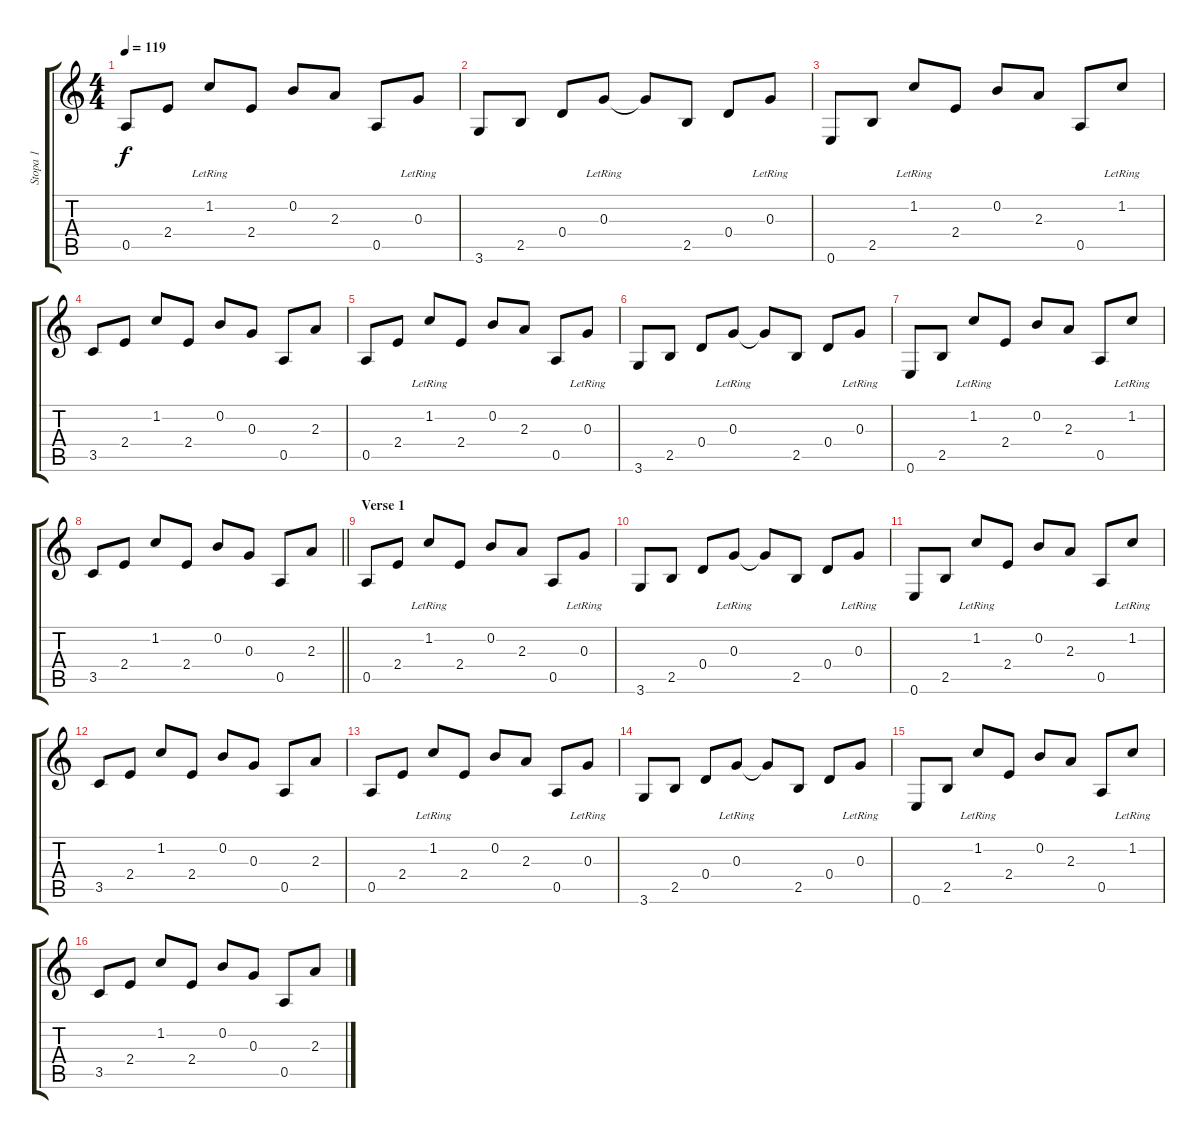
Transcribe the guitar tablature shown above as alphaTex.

\track ("Stopa 1" "Stopa 1") {instrument acousticguitarsteel}
\staff {score tabs}
\tuning (E4 B3 G3 D3 A2 E2) {hide}
\ts (4 4)
\tempo 119
\clef g2
\ks c
0.5.8{dy f} 2.4.8 1.2{lr}.8 2.4.8 0.2.8 2.3.8 0.5.8 0.3{lr}.8 |
3.6.8 2.5.8 0.4.8 0.3{lr}.8 0.3{t}.8 2.5.8 0.4.8 0.3{lr}.8 |
0.6.8 2.5.8 1.2{lr}.8 2.4.8 0.2.8 2.3.8 0.5.8 1.2{lr}.8 |
3.5.8 2.4.8 1.2.8 2.4.8 0.2.8 0.3.8 0.5.8 2.3.8 |
0.5.8 2.4.8 1.2{lr}.8 2.4.8 0.2.8 2.3.8 0.5.8 0.3{lr}.8 |
3.6.8 2.5.8 0.4.8 0.3{lr}.8 0.3{t}.8 2.5.8 0.4.8 0.3{lr}.8 |
0.6.8 2.5.8 1.2{lr}.8 2.4.8 0.2.8 2.3.8 0.5.8 1.2{lr}.8 |
\barLineRight lightlight
3.5.8 2.4.8 1.2.8 2.4.8 0.2.8 0.3.8 0.5.8 2.3.8 |
\section ("" "Verse 1")
0.5.8 2.4.8 1.2{lr}.8 2.4.8 0.2.8 2.3.8 0.5.8 0.3{lr}.8 |
3.6.8 2.5.8 0.4.8 0.3{lr}.8 0.3{t}.8 2.5.8 0.4.8 0.3{lr}.8 |
0.6.8 2.5.8 1.2{lr}.8 2.4.8 0.2.8 2.3.8 0.5.8 1.2{lr}.8 |
3.5.8 2.4.8 1.2.8 2.4.8 0.2.8 0.3.8 0.5.8 2.3.8 |
0.5.8 2.4.8 1.2{lr}.8 2.4.8 0.2.8 2.3.8 0.5.8 0.3{lr}.8 |
3.6.8 2.5.8 0.4.8 0.3{lr}.8 0.3{t}.8 2.5.8 0.4.8 0.3{lr}.8 |
0.6.8 2.5.8 1.2{lr}.8 2.4.8 0.2.8 2.3.8 0.5.8 1.2{lr}.8 |
3.5.8 2.4.8 1.2.8 2.4.8 0.2.8 0.3.8 0.5.8 2.3.8
